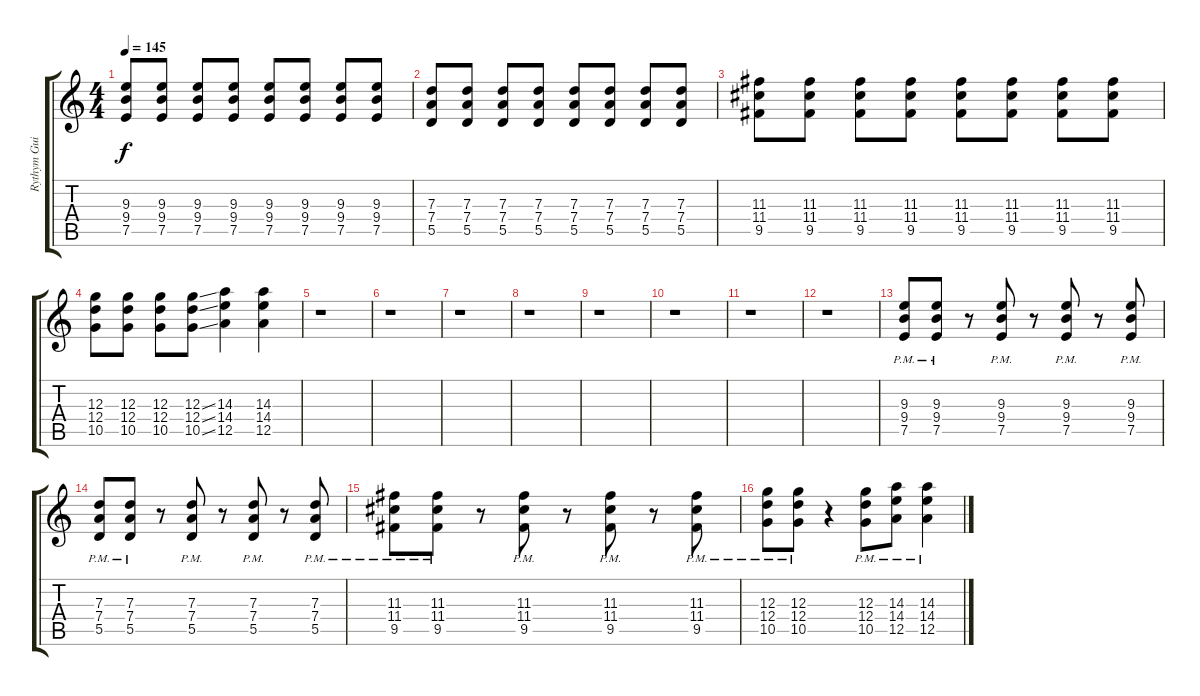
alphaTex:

\track ("Rythym Guitar" "Rythym Gui") {instrument distortionguitar}
\staff {score tabs}
\tuning (E4 B3 G3 D3 A2 E2) {hide}
\ts (4 4)
\tempo 145
\clef g2
\ks c
(9.3 9.4 7.5).8{dy f} (9.3 9.4 7.5).8 (9.3 9.4 7.5).8 (9.3 9.4 7.5).8 (9.3 9.4 7.5).8 (9.3 9.4 7.5).8 (9.3 9.4 7.5).8 (9.3 9.4 7.5).8 |
(7.3 7.4 5.5).8 (7.3 7.4 5.5).8 (7.3 7.4 5.5).8 (7.3 7.4 5.5).8 (7.3 7.4 5.5).8 (7.3 7.4 5.5).8 (7.3 7.4 5.5).8 (7.3 7.4 5.5).8 |
(11.3 11.4 9.5).8 (11.3 11.4 9.5).8 (11.3 11.4 9.5).8 (11.3 11.4 9.5).8 (11.3 11.4 9.5).8 (11.3 11.4 9.5).8 (11.3 11.4 9.5).8 (11.3 11.4 9.5).8 |
(12.3 12.4 10.5).8 (12.3 12.4 10.5).8 (12.3 12.4 10.5).8 (12.3{ss} 12.4{ss} 10.5{ss}).8 (14.3 14.4 12.5).4 (14.3 14.4 12.5).4 |
r.1 |
r.1 |
r.1 |
r.1 |
r.1 |
r.1 |
r.1 |
r.1 |
(9.3{pm} 9.4{pm} 7.5{pm}).8 (9.3{pm} 9.4{pm} 7.5{pm}).8 r.8 (9.3{pm} 9.4{pm} 7.5{pm}).8 r.8 (9.3{pm} 9.4{pm} 7.5{pm}).8 r.8 (9.3{pm} 9.4{pm} 7.5{pm}).8 |
(7.3{pm} 7.4{pm} 5.5{pm}).8 (7.3{pm} 7.4{pm} 5.5{pm}).8 r.8 (7.3{pm} 7.4{pm} 5.5{pm}).8 r.8 (7.3{pm} 7.4{pm} 5.5{pm}).8 r.8 (7.3{pm} 7.4{pm} 5.5{pm}).8 |
(11.3{pm} 11.4{pm} 9.5{pm}).8 (11.3{pm} 11.4{pm} 9.5{pm}).8 r.8 (11.3{pm} 11.4{pm} 9.5{pm}).8 r.8 (11.3{pm} 11.4{pm} 9.5{pm}).8 r.8 (11.3{pm} 11.4{pm} 9.5{pm}).8 |
(12.3{pm} 12.4{pm} 10.5{pm}).8 (12.3{pm} 12.4{pm} 10.5{pm}).8 r.4 (12.3{pm} 12.4{pm} 10.5{pm}).8 (14.3{pm} 14.4{pm} 12.5{pm}).8 (14.3{pm} 14.4{pm} 12.5{pm}).4
